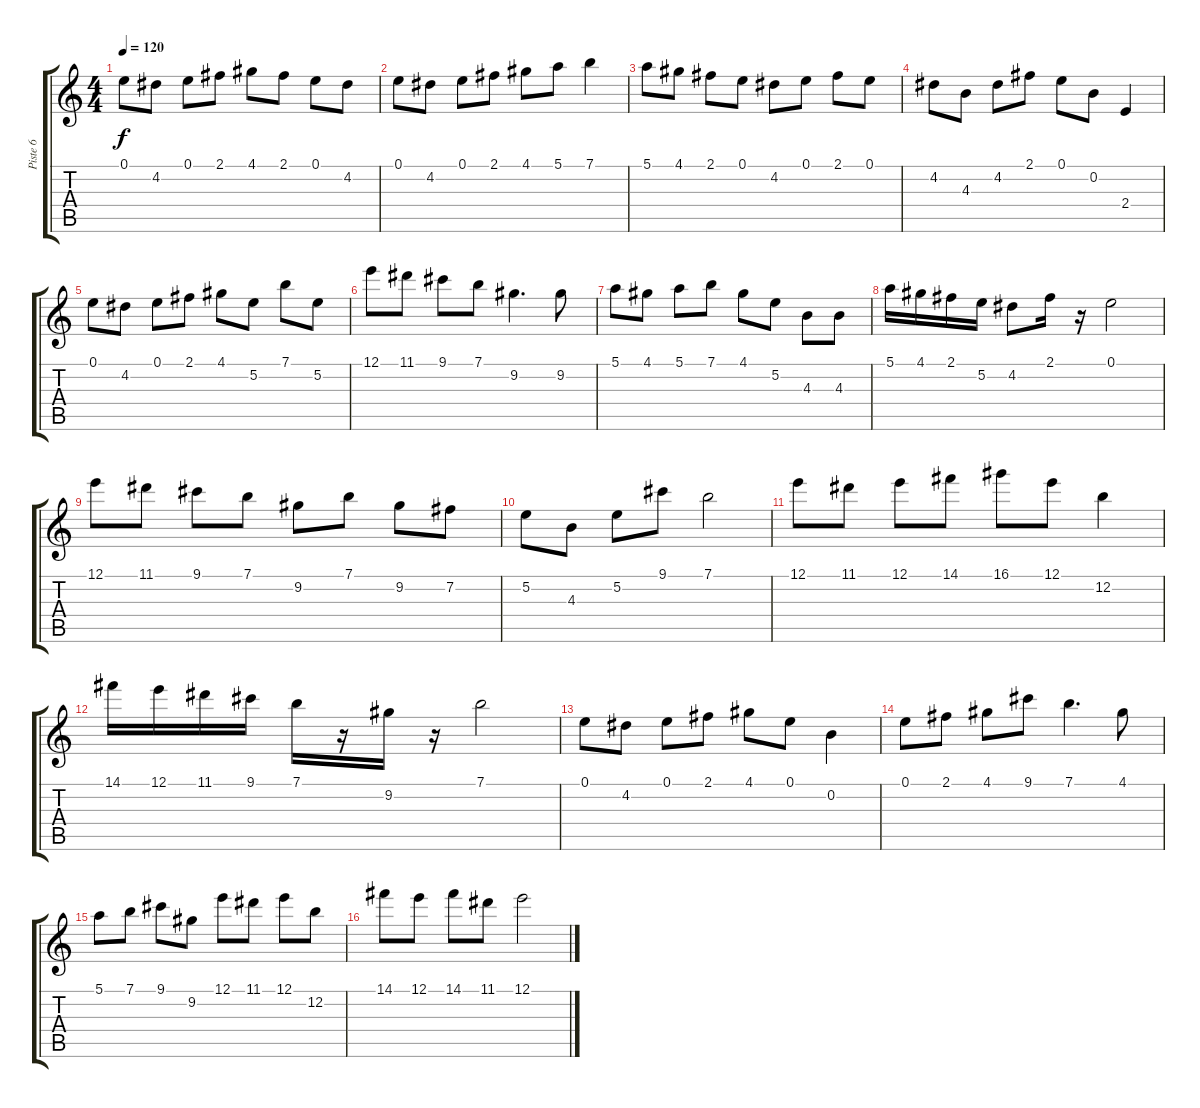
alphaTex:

\track ("Piste 6" "Piste 6") {instrument acousticguitarnylon}
\staff {score tabs}
\tuning (E4 B3 G3 D3 A2 E2) {hide}
\ts (4 4)
\tempo 120
\clef g2
\ks c
0.1.8{dy f} 4.2.8 0.1.8 2.1.8 4.1.8 2.1.8 0.1.8 4.2.8 |
0.1.8 4.2.8 0.1.8 2.1.8 4.1.8 5.1.8 7.1.4 |
5.1.8 4.1.8 2.1.8 0.1.8 4.2.8 0.1.8 2.1.8 0.1.8 |
4.2.8 4.3.8 4.2.8 2.1.8 0.1.8 0.2.8 2.4.4 |
0.1.8 4.2.8 0.1.8 2.1.8 4.1.8 5.2.8 7.1.8 5.2.8 |
12.1.8 11.1.8 9.1.8 7.1.8 9.2.4{d} 9.2.8 |
5.1.8 4.1.8 5.1.8 7.1.8 4.1.8 5.2.8 4.3.8 4.3.8 |
5.1.16 4.1.16 2.1.16 5.2.16 4.2.8 2.1.16 r.16 0.1.2 |
12.1.8 11.1.8 9.1.8 7.1.8 9.2.8 7.1.8 9.2.8 7.2.8 |
5.2.8 4.3.8 5.2.8 9.1.8 7.1.2 |
12.1.8 11.1.8 12.1.8 14.1.8 16.1.8 12.1.8 12.2.4 |
14.1.16 12.1.16 11.1.16 9.1.16 7.1.16 r.16 9.2.16 r.16 7.1.2 |
0.1.8 4.2.8 0.1.8 2.1.8 4.1.8 0.1.8 0.2.4 |
0.1.8 2.1.8 4.1.8 9.1.8 7.1.4{d} 4.1.8 |
5.1.8 7.1.8 9.1.8 9.2.8 12.1.8 11.1.8 12.1.8 12.2.8 |
14.1.8 12.1.8 14.1.8 11.1.8 12.1.2
